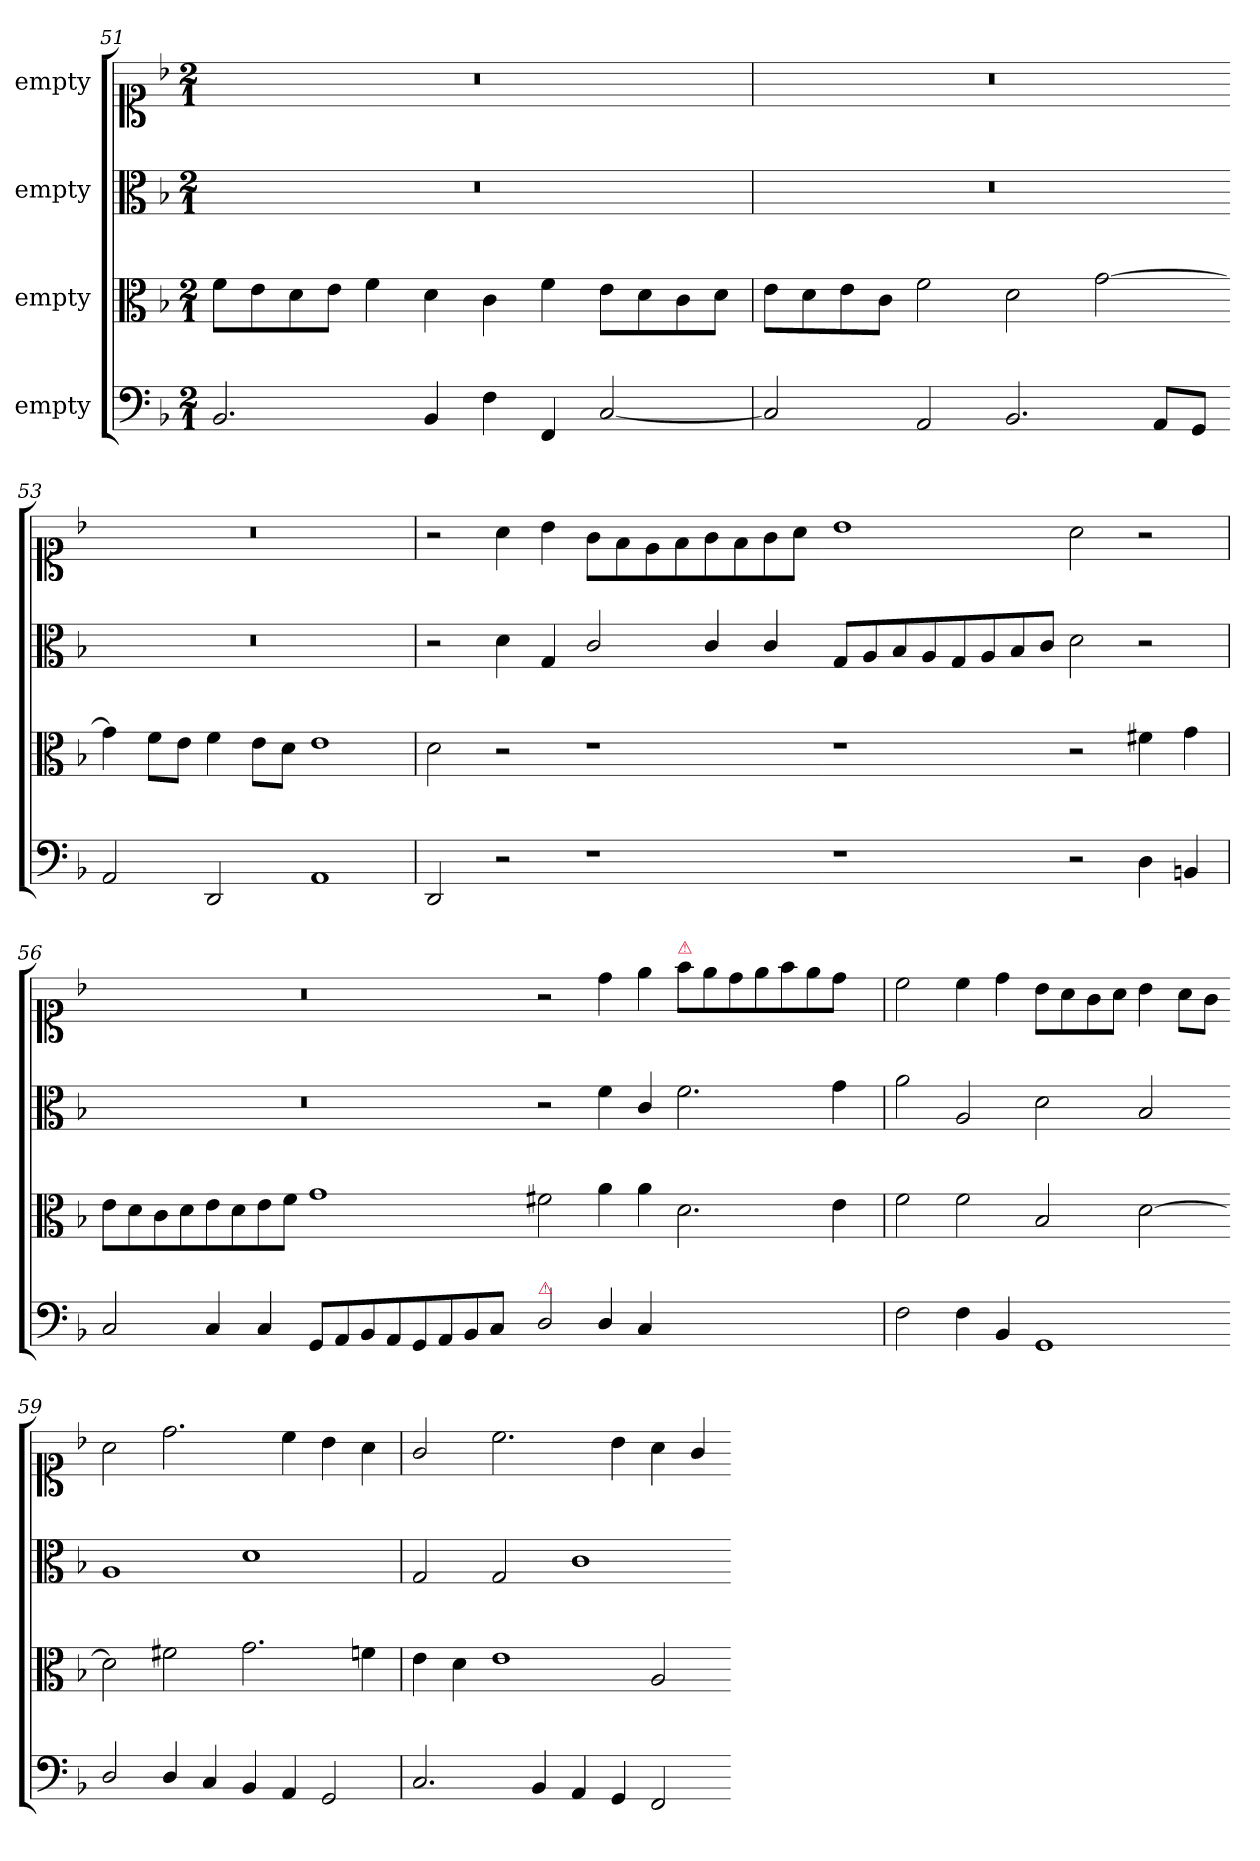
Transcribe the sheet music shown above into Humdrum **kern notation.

**kern	**kern	**kern	**kern
*part4	*part3	*part2	*part1
*staff4	*staff3	*staff2	*staff1
*I"empty	*I"empty	*I"empty	*I"empty
*clefF4	*clefC3	*clefC3	*clefC1
*k[b-]	*k[b-]	*k[b-]	*k[b-]
*G:dor	*G:dor	*G:dor	*G:dor
*M2/1	*M2/1	*M2/1	*M2/1
=51	=51	=51	=51
2.BB-/	8f\L	0r	0r
.	8e\	.	.
.	8d\	.	.
.	8e\J	.	.
.	4f\	.	.
4BB-/	4d\	.	.
4F\	4c\	.	.
4FF/	4f\	.	.
[2C/	8e\L	.	.
.	8d\	.	.
.	8c\	.	.
.	8d\J	.	.
=52	=52	=52	=52
2C/]	8e\L	0r	0r
.	8d\	.	.
.	8e\	.	.
.	8c\J	.	.
2AA/	2f\	.	.
2.BB-/	2d\	.	.
.	[2g\	.	.
8AA/L	.	.	.
8GG/J	.	.	.
=53-	=53-	=53-	=53-
2AA/	4g\]	0r	0r
.	8f\L	.	.
.	8e\J	.	.
2DD/	4f\	.	.
.	8e\L	.	.
.	8d\J	.	.
1AA	1e	.	.
=54	=54	=54	=54
2DD/	2d\	2r	2r
2r	2r	4d\	4a\
.	.	4G/	4b-\
1r	1r	2c/	8g\L
.	.	.	8f\
.	.	.	8e\
.	.	.	8f\
.	.	4c/	8g\
.	.	.	8f\
.	.	4c/	8g\
.	.	.	8a\J
=55-	=55-	=55-	=55-
1r	1r	8G/L	1b-
.	.	8A/	.
.	.	8B-/	.
.	.	8A/	.
.	.	8G/	.
.	.	8A/	.
.	.	8B-/	.
.	.	8c/J	.
2r	2r	2d\	2a\
4D\	4f#X\	2r	2r
4BBn/	4g\	.	.
=56	=56	=56	=56
2C/	8e\L	0r	0r
.	8d\	.	.
.	8c\	.	.
.	8d\	.	.
4C/	8e\	.	.
.	8d\	.	.
4C/	8e\	.	.
.	8f\J	.	.
8GG/L	1g	.	.
8AA/	.	.	.
8BB-/	.	.	.
8AA/	.	.	.
8GG/	.	.	.
8AA/	.	.	.
8BB-/	.	.	.
8C/J	.	.	.
=57-	=57-	=57-	=57-
!LO:TX:a:color=crimson:t=⚠	!	!	!
2D/	2f#X\	2r	2r
4D/	4a\	4f\	4dd\
4C/	4a\	4c/	4ee\
!	!	!	!LO:TX:a:color=crimson:t=⚠
1ryy	2.d\	2.f\	8ff\L
.	.	.	8ee\
.	.	.	8dd\
.	.	.	8ee\
.	.	.	8ff\
.	.	.	8ee\
.	4e\	4g\	8dd\J
.	.	.	8ryy
=58	=58	=58	=58
2F\	2f\	2a\	2cc\
4F\	2f\	2A/	4cc\
4BB-/	.	.	4dd\
1GG	2B-/	2d\	8b-\L
.	.	.	8a\
.	.	.	8g\
.	.	.	8a\J
.	[2d\	2B-/	4b-\
.	.	.	8a\L
.	.	.	8g\J
=59-	=59-	=59-	=59-
2D/	2d\]	1A	2a\
4D/	2f#X\	.	2.dd\
4C/	.	.	.
4BB-/	2.g\	1d	.
4AA/	.	.	4cc\
2GG/	.	.	4b-\
.	4fn\	.	4a\
=60	=60	=60	=60
2.C/	4e\	2G/	2g/
.	4d\	.	.
.	1e	2G/	2.cc\
4BB-/	.	.	.
4AA/	.	1c	.
4GG/	.	.	4b-\
2FF/	2A/	.	4a\
.	.	.	4g/
=-	=-	=-	=-
*-	*-	*-	*-
